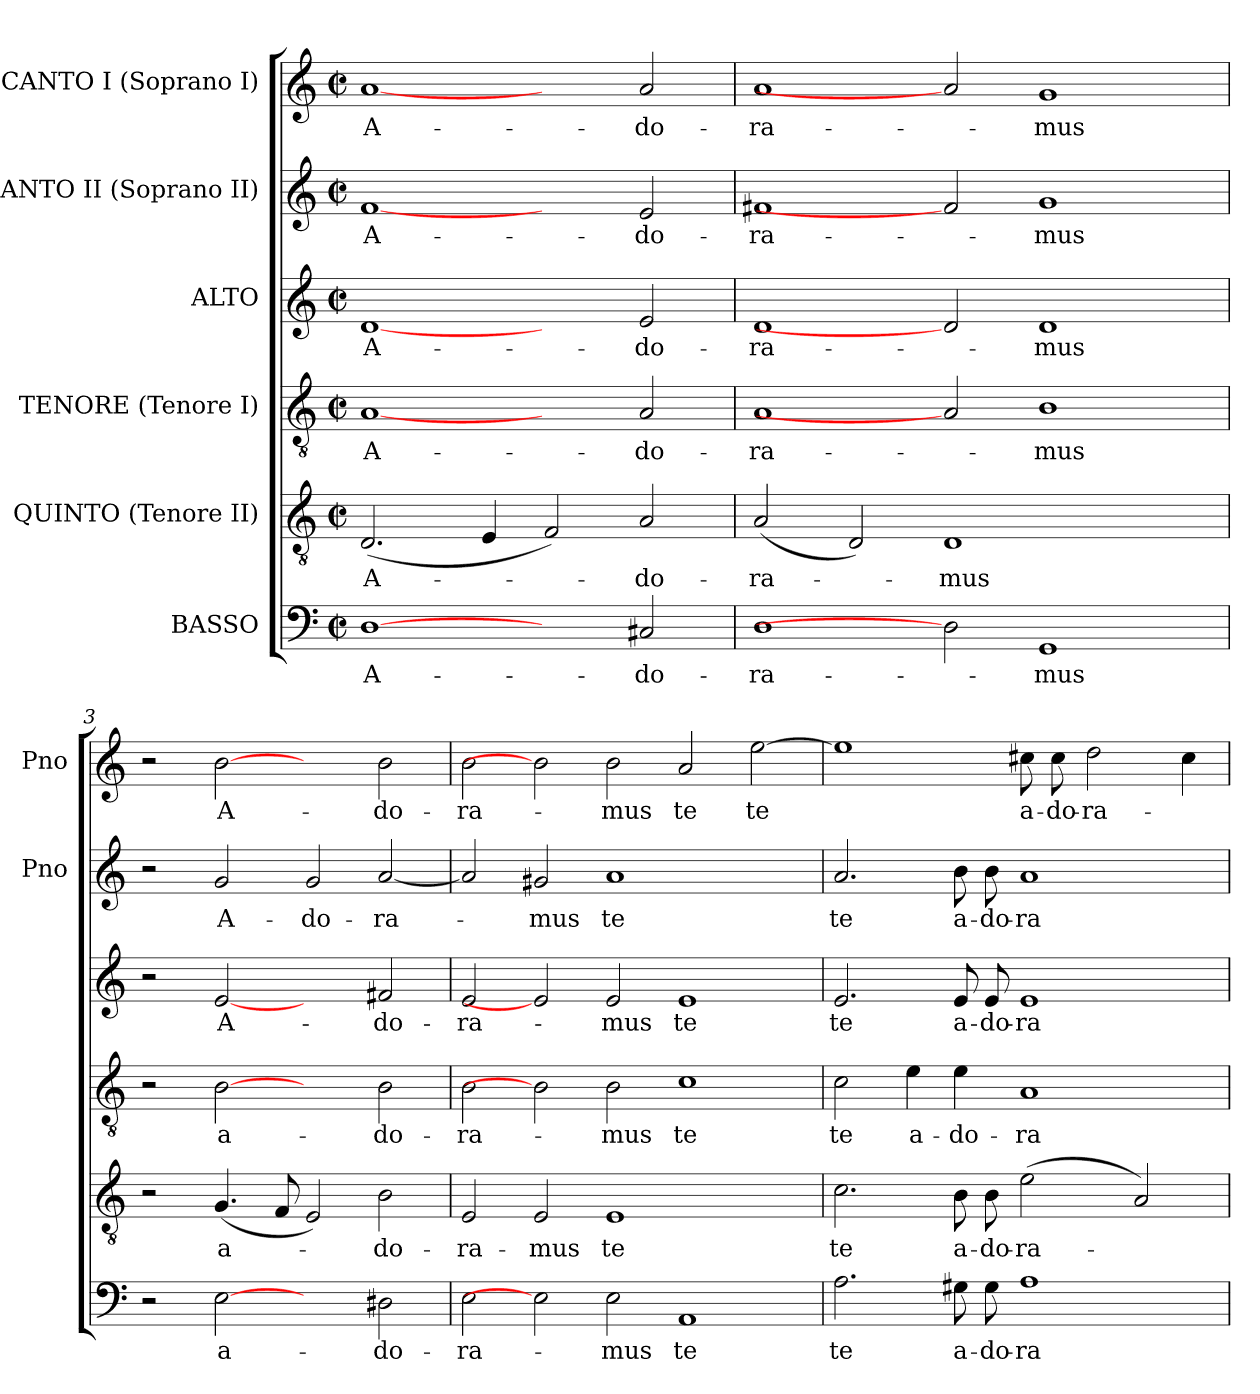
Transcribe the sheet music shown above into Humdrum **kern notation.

**kern	**text	**kern	**text	**kern	**text	**kern	**text	**kern	**text	**kern	**text
*part6	*part6	*part5	*part5	*part4	*part4	*part3	*part3	*part2	*part2	*part1	*part1
*staff6	*staff6	*staff5	*staff5	*staff4	*staff4	*staff3	*staff3	*staff2	*staff2	*staff1	*staff1
*I"BASSO	*	*I"QUINTO (Tenore II)	*	*I"TENORE (Tenore I)	*	*I"ALTO	*	*I"CANTO II (Soprano II)	*	*I"CANTO I (Soprano I)	*
*	*	*	*	*	*	*	*	*I'Pno	*	*I'Pno	*
*clefF4	*	*clefGv2	*	*clefGv2	*	*clefG2	*	*clefG2	*	*clefG2	*
*k[]	*	*k[]	*	*k[]	*	*k[]	*	*k[]	*	*k[]	*
*C:	*	*C:	*	*C:	*	*C:	*	*C:	*	*C:	*
*M2/2	*	*M2/2	*	*M2/2	*	*M2/2	*	*M2/2	*	*M2/2	*
*met(c|)	*	*met(c|)	*	*met(c|)	*	*met(c|)	*	*met(c|)	*	*met(c|)	*
=1	=1	=1	=1	=1	=1	=1	=1	=1	=1	=1	=1
[1D	A-	(2.D/	A-	[1A	A-	[1d	A-	[1f	A-	[1a	A-
.	.	4E/	.	.	.	.	.	.	.	.	.
2ryy	.	2F/)	.	2ryy	.	2ryy	.	2ryy	.	2ryy	.
2C#X/	-do-	2A/	-do-	2A/	-do-	2e/	-do-	2e/	-do-	2a/	-do-
=2	=2	=2	=2	=2	=2	=2	=2	=2	=2	=2	=2
1D	-ra-	(2A/	-ra-	1A	-ra-	1d	-ra-	1f#X	-ra-	1a	-ra-
.	.	2D/)	.	.	.	.	.	.	.	.	.
2D]	.	1D	-mus	2A]	.	2d]	.	2f]	.	2a]	.
1GG	-mus	.	.	1B	-mus	1d	-mus	1g	-mus	1g	-mus
.	.	2ryy	.	.	.	.	.	.	.	.	.
=3	=3	=3	=3	=3	=3	=3	=3	=3	=3	=3	=3
2r	.	2r	.	2r	.	2r	.	2r	.	2r	.
[2E	a-	(4.G/	a-	[2B	a-	[2e	A-	2g/	A-	[2b	A-
.	.	8F/	.	.	.	.	.	.	.	.	.
2ryy	.	2E/)	.	2ryy	.	2ryy	.	2g/	-do-	2ryy	.
2D#X\	-do-	2B\	-do-	2B\	-do-	2f#X/	-do-	[2a/	-ra-	2b\	-do-
=4	=4	=4	=4	=4	=4	=4	=4	=4	=4	=4	=4
2E\	-ra-	2E/	-ra-	2B\	-ra-	2e/	-ra-	2a/]	.	2b\	-ra-
2E]	.	2E/	-mus	2B]	.	2e]	.	2g#X/	-mus	2b]	.
2E\	-mus	1E	te	2B\	-mus	2e/	-mus	1a	te	2b\	-mus
1AA	te	.	.	1c	te	1e	te	.	.	2a/	te
.	.	2ryy	.	.	.	.	.	2ryy	.	[2ee\	te
!!LO:LB:g=z
=5	=5	=5	=5	=5	=5	=5	=5	=5	=5	=5	=5
2.A\	te	2.c\	te	2c\	te	2.e/	te	2.a/	te	1ee]	.
.	.	.	.	4e\	a-	.	.	.	.	.	.
8G#X\	a-	8B\	a-	4e\	-do-	8e/	a-	8b\	a-	.	.
8G#\	-do-	8B\	-do-	.	.	8e/	-do-	8b\	-do-	.	.
1A	-ra-	(2e\	-ra-	1A	-ra-	1e	-ra-	1a	-ra-	8cc#X\	a-
.	.	.	.	.	.	.	.	.	.	8cc#\	-do-
.	.	.	.	.	.	.	.	.	.	2dd\	-ra-
.	.	2A/)	.	.	.	.	.	.	.	.	.
.	.	.	.	.	.	.	.	.	.	4cc#\	.
=	=	=	=	=	=	=	=	=	=	=	=
*-	*-	*-	*-	*-	*-	*-	*-	*-	*-	*-	*-
